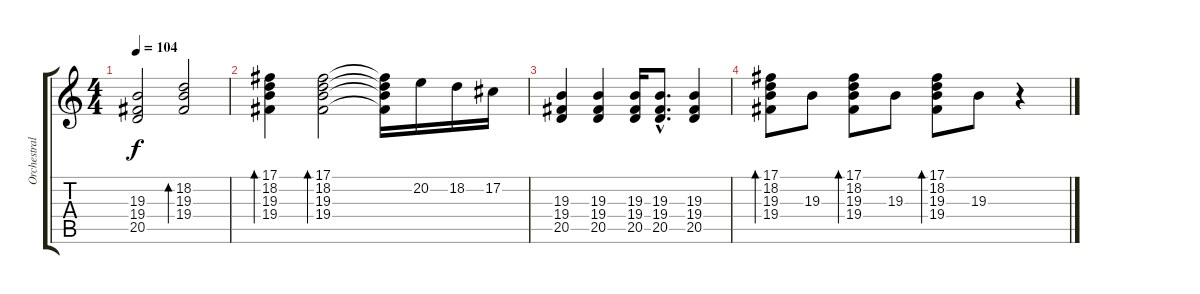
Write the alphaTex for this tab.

\track ("Orchestral Harp" "Orchestral") {instrument orchestralharp}
\staff {score tabs}
\tuning (Db4 Ab3 E3 B2 Gb2 Db2) {hide}
\ts (4 4)
\tempo 104
\clef g2
\ks c
(19.3 19.4 20.5).2{dy f} (18.2 19.3 19.4).2{bd 240} |
(17.1 18.2 19.3 19.4).4{bd 240} (17.1 18.2 19.3 19.4).2{bd 240} (17.1{t} 18.2{t} 19.3{t} 19.4{t}).16 20.2.16 18.2.16 17.2.16 |
(19.3 19.4 20.5).4 (19.3 19.4 20.5).4 (19.3 19.4 20.5).16 (19.3{hac} 19.4{hac} 20.5{hac}).8{d} (19.3 19.4 20.5).4 |
(17.1 18.2 19.3 19.4).8{bd 240} 19.3.8 (17.1 18.2 19.3 19.4).8{bd 240} 19.3.8 (17.1 18.2 19.3 19.4).8{bd 120} 19.3.8 r.4
